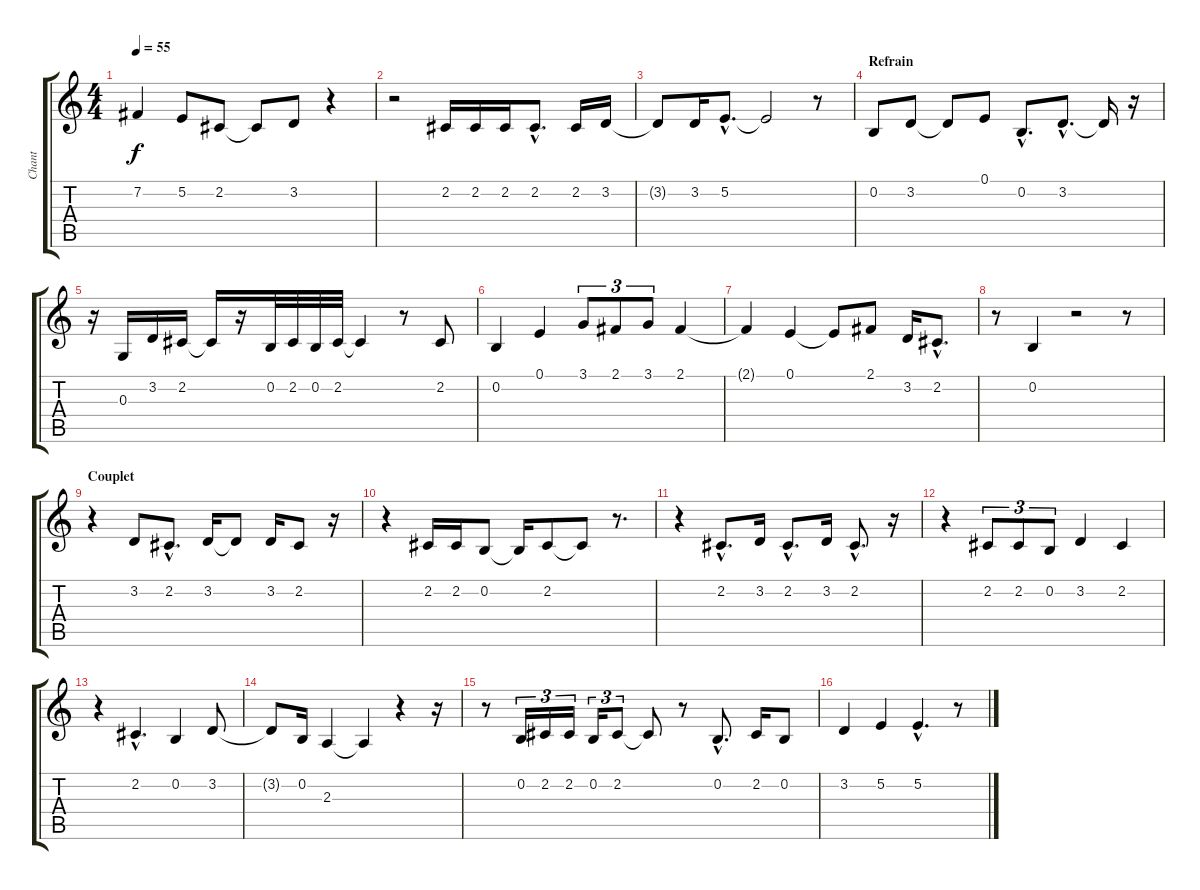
\track ("Chant" "Chant") {instrument lead6voice}
\staff {score tabs}
\tuning (E4 B3 G3 D3 A2 E2) {hide}
\ts (4 4)
\tempo 55
\clef g2
\ks c
7.2{t}.4{dy f} 5.2.8 2.2.8 2.2{t}.8 3.2.8 r.4 |
r.2 2.2.16 2.2.16 2.2.16 2.2{hac}.8{d} 2.2.16 3.2.16 |
3.2{t}.8 3.2.16 5.2{hac}.8{d} 5.2{t}.2 r.8 |
\section ("" "Refrain")
0.2.8 3.2.8 3.2{t}.8 0.1.8 0.2{hac}.8{d} 3.2{hac}.8{d} 3.2{t}.16 r.16 |
r.16 0.3.16 3.2.16 2.2.16 2.2{t}.16 r.16 0.2.32 2.2.32 0.2.32 2.2.32 2.2{t}.4 r.8 2.2.8 |
0.2.4 0.1.4 3.1.8{tu (3 2)} 2.1.8{tu (3 2)} 3.1.8{tu (3 2)} 2.1.4 |
2.1{t}.4 0.1.4 0.1{t}.8 2.1.8 3.2.16 2.2{hac}.8{d} |
r.8 0.2.4 r.2 r.8 |
\section ("" "Couplet")
r.4 3.2.8 2.2{hac}.8{d} 3.2.16 3.2{t}.8 3.2.16 2.2.8 r.16 |
r.4 2.2.16 2.2.16 0.2.8 0.2{t}.16 2.2.8 2.2{t}.8 r.8{d} |
r.4 2.2{hac}.8{d} 3.2.16 2.2{hac}.8{d} 3.2.16 2.2{hac}.8{d} r.16 |
r.4 2.2.8{tu (3 2)} 2.2.8{tu (3 2)} 0.2.8{tu (3 2)} 3.2.4 2.2.4 |
r.4 2.2{hac}.4{d} 0.2.4 3.2.8 |
3.2{t}.8 0.2.16 2.3.4 2.3{t}.4 r.4 r.16 |
r.8 0.2.16{tu (3 2)} 2.2.16{tu (3 2)} 2.2.16{tu (3 2)} 0.2.16{tu (3 2)} 2.2.8{tu (3 2)} 2.2{t}.8 r.8 0.2{hac}.8{d} 2.2.16 0.2.8 |
3.2.4 5.2.4 5.2{hac}.4{d} r.8
